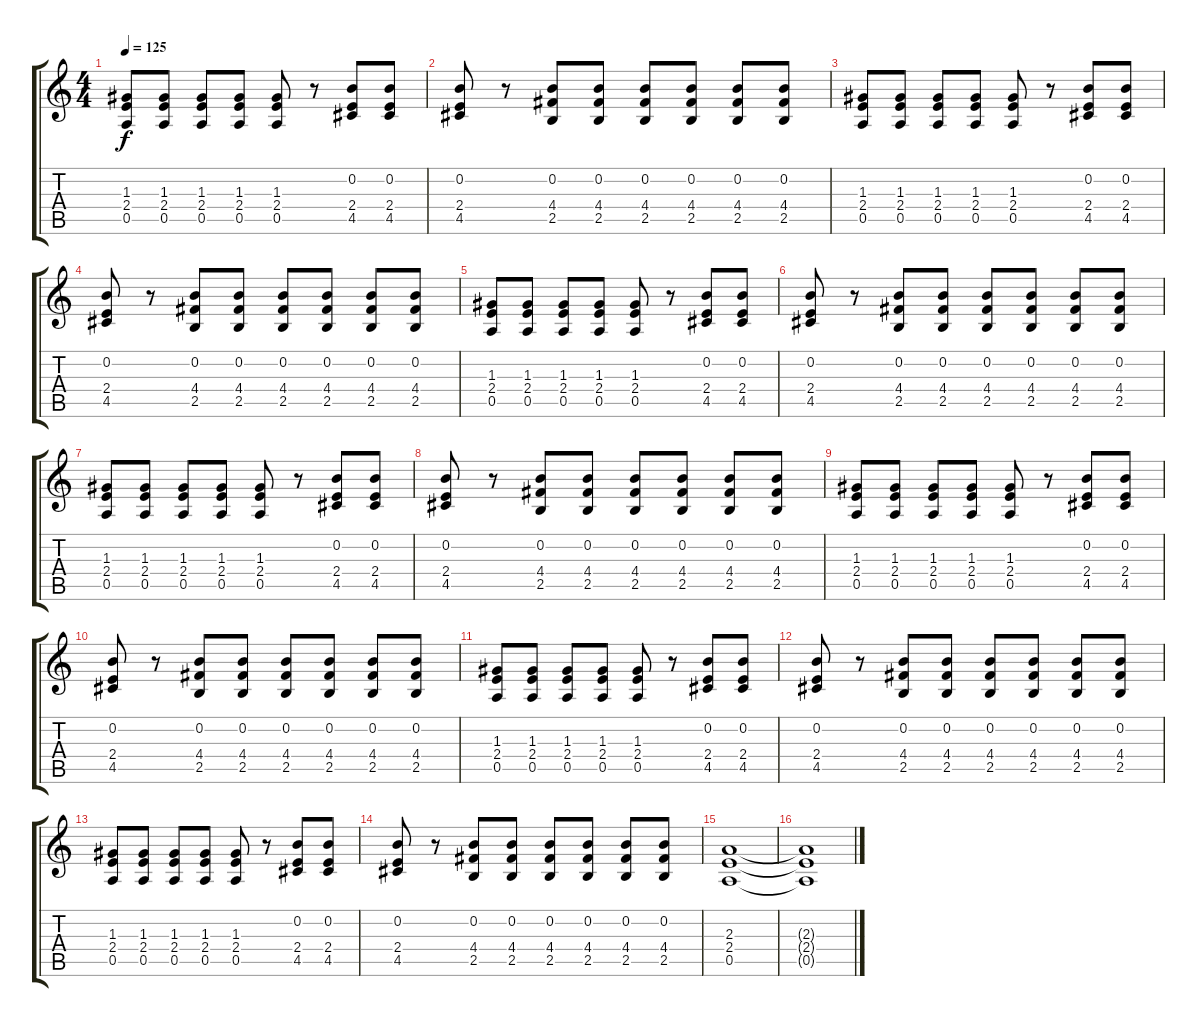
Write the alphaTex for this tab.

\track "" {instrument distortionguitar}
\staff {score tabs}
\tuning (E4 B3 G3 D3 A2 E2) {hide}
\ts (4 4)
\tempo 125
\clef g2
\ks c
(1.3 2.4 0.5).8{dy f} (1.3 2.4 0.5).8 (1.3 2.4 0.5).8 (1.3 2.4 0.5).8 (1.3 2.4 0.5).8 r.8 (0.2 2.4 4.5).8 (0.2 2.4 4.5).8 |
(0.2 2.4 4.5).8 r.8 (0.2 4.4 2.5).8 (0.2 4.4 2.5).8 (0.2 4.4 2.5).8 (0.2 4.4 2.5).8 (0.2 4.4 2.5).8 (0.2 4.4 2.5).8 |
(1.3 2.4 0.5).8 (1.3 2.4 0.5).8 (1.3 2.4 0.5).8 (1.3 2.4 0.5).8 (1.3 2.4 0.5).8 r.8 (0.2 2.4 4.5).8 (0.2 2.4 4.5).8 |
(0.2 2.4 4.5).8 r.8 (0.2 4.4 2.5).8 (0.2 4.4 2.5).8 (0.2 4.4 2.5).8 (0.2 4.4 2.5).8 (0.2 4.4 2.5).8 (0.2 4.4 2.5).8 |
(1.3 2.4 0.5).8 (1.3 2.4 0.5).8 (1.3 2.4 0.5).8 (1.3 2.4 0.5).8 (1.3 2.4 0.5).8 r.8 (0.2 2.4 4.5).8 (0.2 2.4 4.5).8 |
(0.2 2.4 4.5).8 r.8 (0.2 4.4 2.5).8 (0.2 4.4 2.5).8 (0.2 4.4 2.5).8 (0.2 4.4 2.5).8 (0.2 4.4 2.5).8 (0.2 4.4 2.5).8 |
(1.3 2.4 0.5).8 (1.3 2.4 0.5).8 (1.3 2.4 0.5).8 (1.3 2.4 0.5).8 (1.3 2.4 0.5).8 r.8 (0.2 2.4 4.5).8 (0.2 2.4 4.5).8 |
(0.2 2.4 4.5).8 r.8 (0.2 4.4 2.5).8 (0.2 4.4 2.5).8 (0.2 4.4 2.5).8 (0.2 4.4 2.5).8 (0.2 4.4 2.5).8 (0.2 4.4 2.5).8 |
(1.3 2.4 0.5).8 (1.3 2.4 0.5).8 (1.3 2.4 0.5).8 (1.3 2.4 0.5).8 (1.3 2.4 0.5).8 r.8 (0.2 2.4 4.5).8 (0.2 2.4 4.5).8 |
(0.2 2.4 4.5).8 r.8 (0.2 4.4 2.5).8 (0.2 4.4 2.5).8 (0.2 4.4 2.5).8 (0.2 4.4 2.5).8 (0.2 4.4 2.5).8 (0.2 4.4 2.5).8 |
(1.3 2.4 0.5).8 (1.3 2.4 0.5).8 (1.3 2.4 0.5).8 (1.3 2.4 0.5).8 (1.3 2.4 0.5).8 r.8 (0.2 2.4 4.5).8 (0.2 2.4 4.5).8 |
(0.2 2.4 4.5).8 r.8 (0.2 4.4 2.5).8 (0.2 4.4 2.5).8 (0.2 4.4 2.5).8 (0.2 4.4 2.5).8 (0.2 4.4 2.5).8 (0.2 4.4 2.5).8 |
(1.3 2.4 0.5).8 (1.3 2.4 0.5).8 (1.3 2.4 0.5).8 (1.3 2.4 0.5).8 (1.3 2.4 0.5).8 r.8 (0.2 2.4 4.5).8 (0.2 2.4 4.5).8 |
(0.2 2.4 4.5).8 r.8 (0.2 4.4 2.5).8 (0.2 4.4 2.5).8 (0.2 4.4 2.5).8 (0.2 4.4 2.5).8 (0.2 4.4 2.5).8 (0.2 4.4 2.5).8 |
(2.3 2.4 0.5).1 |
(2.3{t} 2.4{t} 0.5{t}).1
